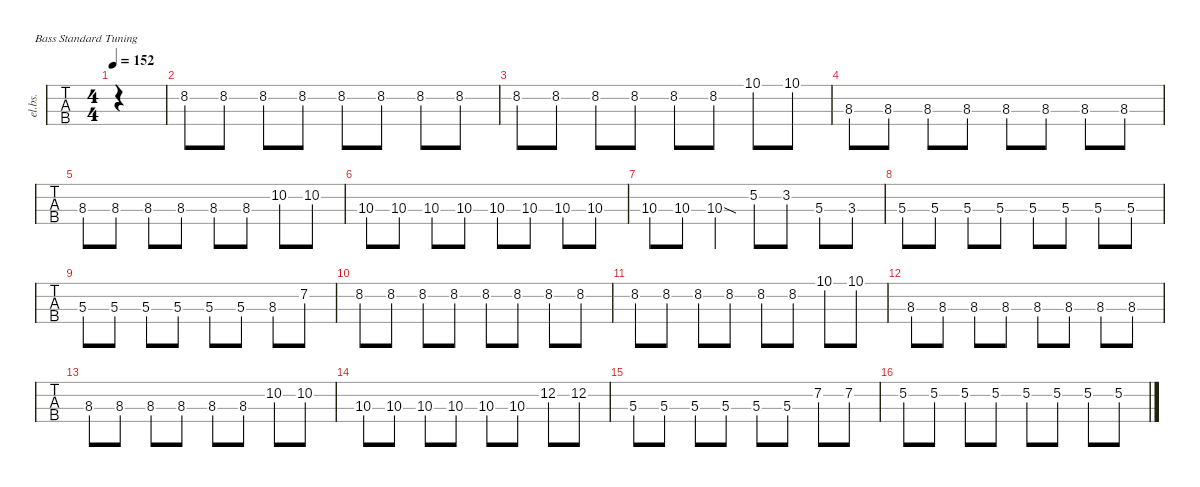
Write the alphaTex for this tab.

\defaultSystemsLayout 4
\hideDynamics
\bracketExtendMode nobrackets
\track ("Electric Bass" "el.bs.") {instrument electricbassfinger}
\staff {tabs}
\tuning (G2 D2 A1 E1)
\ts (4 4)
\tempo 152
\clef f4
\ks c
|
8.2{acc #}.8 8.2{acc #}.8 8.2{acc #}.8 8.2{acc #}.8 8.2{acc #}.8 8.2{acc #}.8 8.2{acc #}.8 8.2{acc #}.8 |
8.2{acc #}.8 8.2{acc #}.8 8.2{acc #}.8 8.2{acc #}.8 8.2{acc #}.8 8.2{acc #}.8 10.1.8 10.1.8 |
8.3.8 8.3.8 8.3.8 8.3.8 8.3.8 8.3.8 8.3.8 8.3.8 |
8.3.8 8.3.8 8.3.8 8.3.8 8.3.8 8.3.8 10.2.8 10.2.8 |
10.3.8 10.3.8 10.3.8 10.3.8 10.3.8 10.3.8 10.3.8 10.3.8 |
10.3.8 10.3.8 10.3{sod}.4 5.2.8 3.2.8 5.3.8 3.3.8 |
5.3.8 5.3.8 5.3.8 5.3.8 5.3.8 5.3.8 5.3.8 5.3.8 |
5.3.8 5.3.8 5.3.8 5.3.8 5.3.8 5.3.8 8.3.8 7.2.8 |
8.2{acc #}.8 8.2{acc #}.8 8.2{acc #}.8 8.2{acc #}.8 8.2{acc #}.8 8.2{acc #}.8 8.2{acc #}.8 8.2{acc #}.8 |
8.2{acc #}.8 8.2{acc #}.8 8.2{acc #}.8 8.2{acc #}.8 8.2{acc #}.8 8.2{acc #}.8 10.1.8 10.1.8 |
8.3.8 8.3.8 8.3.8 8.3.8 8.3.8 8.3.8 8.3.8 8.3.8 |
8.3.8 8.3.8 8.3.8 8.3.8 8.3.8 8.3.8 10.2.8 10.2.8 |
10.3.8 10.3.8 10.3.8 10.3.8 10.3.8 10.3.8 12.2.8 12.2.8 |
5.3.8 5.3.8 5.3.8 5.3.8 5.3.8 5.3.8 7.2.8 7.2.8 |
5.2.8 5.2.8 5.2.8 5.2.8 5.2.8 5.2.8 5.2.8 5.2.8
